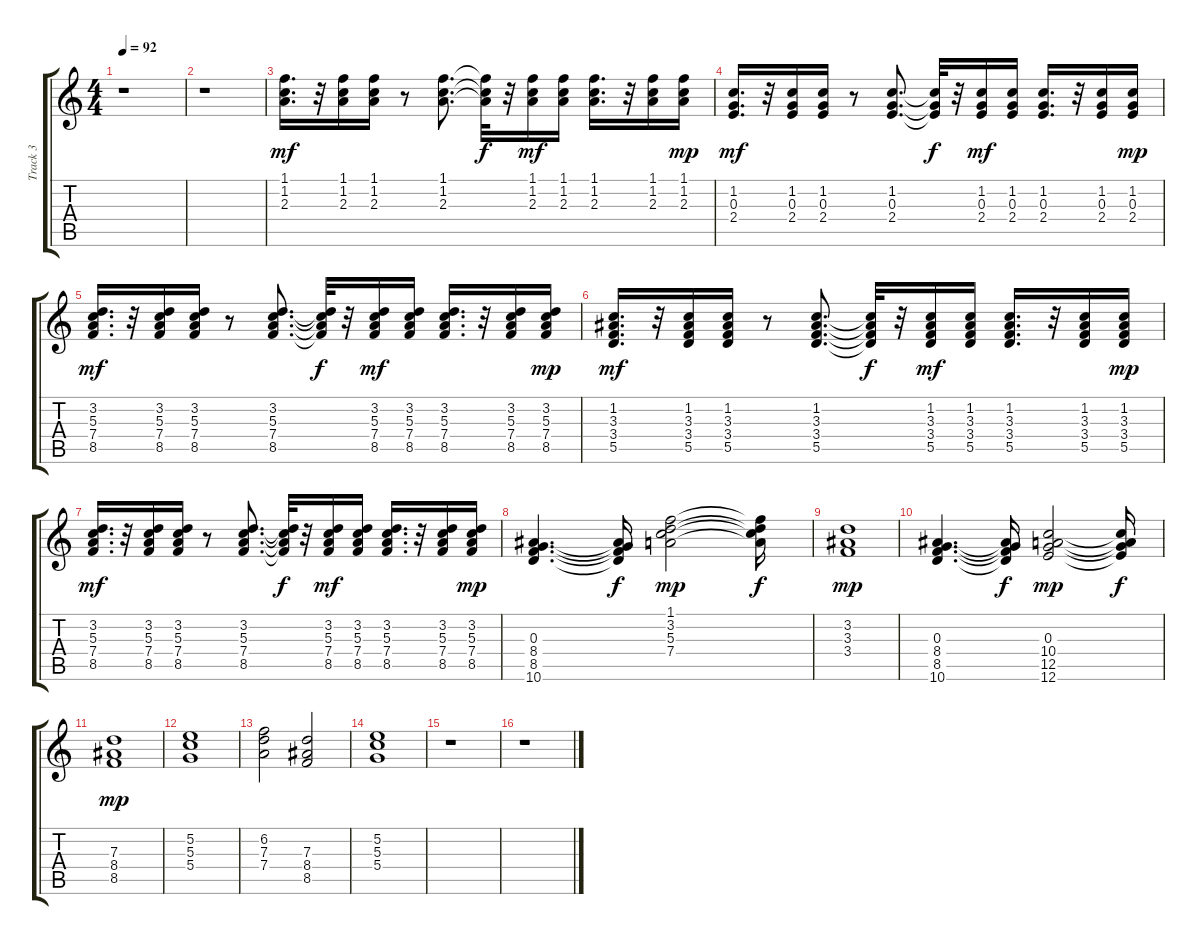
\track ("Track 3" "Track 3") {instrument overdrivenguitar}
\staff {score tabs}
\tuning (E4 B3 G3 D3 A2 E2) {hide}
\ts (4 4)
\tempo 92
\clef g2
\ks c
r.1{dy mp} |
r.1 |
(1.1 1.2 2.3).16{d dy mf} r.32 (1.1 1.2 2.3).16 (1.1 1.2 2.3).16 r.8 (1.1 1.2 2.3).8{d} (1.1{t} 1.2{t} 2.3{t}).32{dy f} r.32 (1.1 1.2 2.3).16{dy mf} (1.1 1.2 2.3).16 (1.1 1.2 2.3).16{d} r.32 (1.1 1.2 2.3).16 (1.1 1.2 2.3).16{dy mp} |
(1.2 0.3 2.4).16{d dy mf} r.32 (1.2 0.3 2.4).16 (1.2 0.3 2.4).16 r.8 (1.2 0.3 2.4).8{d} (1.2{t} 0.3{t} 2.4{t}).32{dy f} r.32 (1.2 0.3 2.4).16{dy mf} (1.2 0.3 2.4).16 (1.2 0.3 2.4).16{d} r.32 (1.2 0.3 2.4).16 (1.2 0.3 2.4).16{dy mp} |
(3.2 5.3 7.4 8.5).16{d dy mf} r.32 (3.2 5.3 7.4 8.5).16 (3.2 5.3 7.4 8.5).16 r.8 (3.2 5.3 7.4 8.5).8{d} (3.2{t} 5.3{t} 7.4{t} 8.5{t}).32{dy f} r.32 (3.2 5.3 7.4 8.5).16{dy mf} (3.2 5.3 7.4 8.5).16 (3.2 5.3 7.4 8.5).16{d} r.32 (3.2 5.3 7.4 8.5).16 (3.2 5.3 7.4 8.5).16{dy mp} |
(1.2 3.3 3.4 5.5).16{d dy mf} r.32 (1.2 3.3 3.4 5.5).16 (1.2 3.3 3.4 5.5).16 r.8 (1.2 3.3 3.4 5.5).8{d} (1.2{t} 3.3{t} 3.4{t} 5.5{t}).32{dy f} r.32 (1.2 3.3 3.4 5.5).16{dy mf} (1.2 3.3 3.4 5.5).16 (1.2 3.3 3.4 5.5).16{d} r.32 (1.2 3.3 3.4 5.5).16 (1.2 3.3 3.4 5.5).16{dy mp} |
(3.2 5.3 7.4 8.5).16{d dy mf} r.32 (3.2 5.3 7.4 8.5).16 (3.2 5.3 7.4 8.5).16 r.8 (3.2 5.3 7.4 8.5).8{d} (3.2{t} 5.3{t} 7.4{t} 8.5{t}).32{dy f} r.32 (3.2 5.3 7.4 8.5).16{dy mf} (3.2 5.3 7.4 8.5).16 (3.2 5.3 7.4 8.5).16{d} r.32 (3.2 5.3 7.4 8.5).16 (3.2 5.3 7.4 8.5).16{dy mp} |
(0.3 8.4 8.5 10.6).4{d instrument pad1newage} (0.3{t} 8.4{t} 8.5{t} 10.6{t}).16{dy f} (1.1 3.2 5.3 7.4).2{dy mp} (1.1{t} 3.2{t} 5.3{t} 7.4{t}).16{dy f} |
(3.2 3.3 3.4).1{dy mp} |
(0.3 8.4 8.5 10.6).4{d} (0.3{t} 8.4{t} 8.5{t} 10.6{t}).16{dy f} (0.3 10.4 12.5 12.6).2{dy mp} (0.3{t} 10.4{t} 12.5{t} 12.6{t}).16{dy f} |
(7.3 8.4 8.5).1{dy mp} |
(5.2 5.3 5.4).1 |
(6.2 7.3 7.4).2 (7.3 8.4 8.5).2 |
(5.2 5.3 5.4).1 |
r.1 |
r.1
